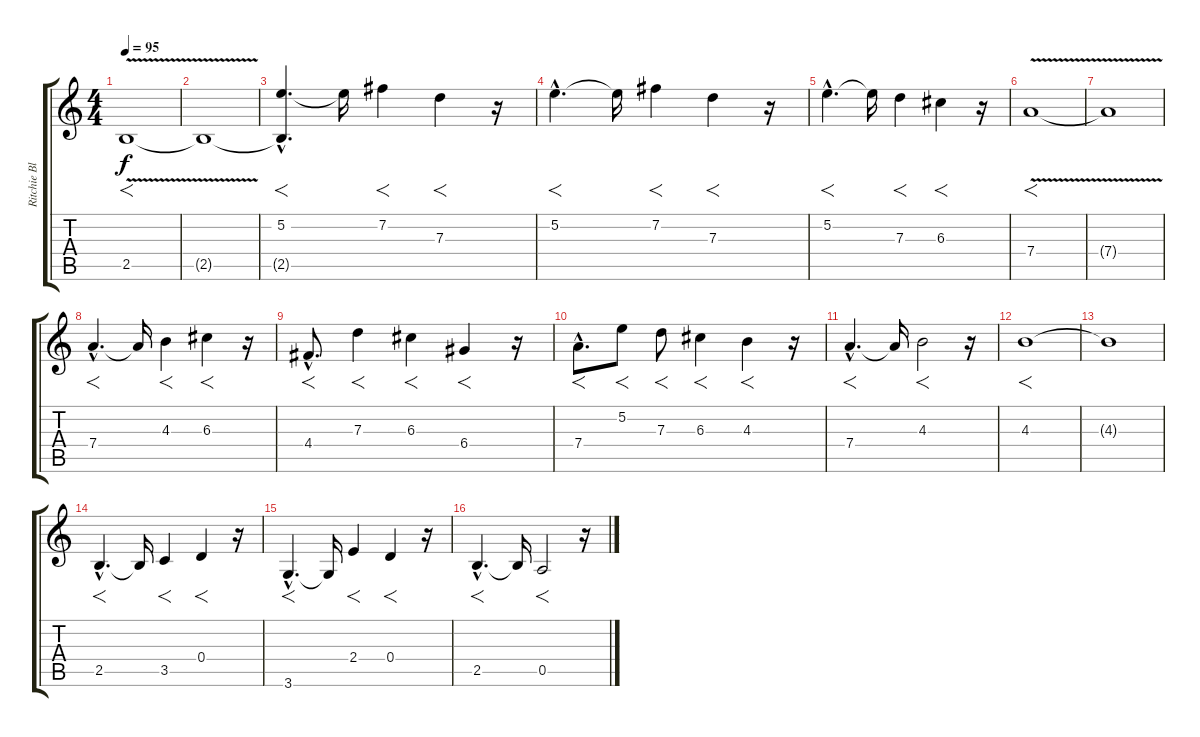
\track ("Ritchie Blackmore 1" "Ritchie Bl") {instrument distortionguitar}
\staff {score tabs}
\tuning (E4 B3 G3 D3 A2 E2) {hide}
\ts (4 4)
\tempo 95
\clef g2
\ks c
2.5{v}.1{f dy f} |
2.5{t}.1 |
(5.2{hac} 2.5{hac t}).4{f d} 5.2{t}.16 7.2.4{f} 7.3.4{f} r.16 |
5.2{hac}.4{f d} 5.2{t}.16 7.2.4{f} 7.3.4{f} r.16 |
5.2{hac}.4{f d} 5.2{t}.16 7.3.4{f} 6.3.4{f} r.16 |
7.4{v}.1{f} |
7.4{t}.1 |
7.4{hac}.4{f d} 7.4{t}.16 4.3.4{f} 6.3.4{f} r.16 |
4.4{hac}.8{f d} 7.3.4{f} 6.3.4{f} 6.4.4{f} r.16 |
7.4{hac}.8{f d} 5.2.8{f} 7.3.8{f} 6.3.4{f} 4.3.4{f} r.16 |
7.4{hac}.4{f d} 7.4{t}.16 4.3.2{f} r.16 |
4.3.1{f} |
4.3{t}.1 |
2.5{hac}.4{f d} 2.5{t}.16 3.5.4{f} 0.4.4{f} r.16 |
3.6{hac}.4{f d} 3.6{t}.16 2.4.4{f} 0.4.4{f} r.16 |
2.5{hac}.4{f d} 2.5{t}.16 0.5.2{f} r.16
